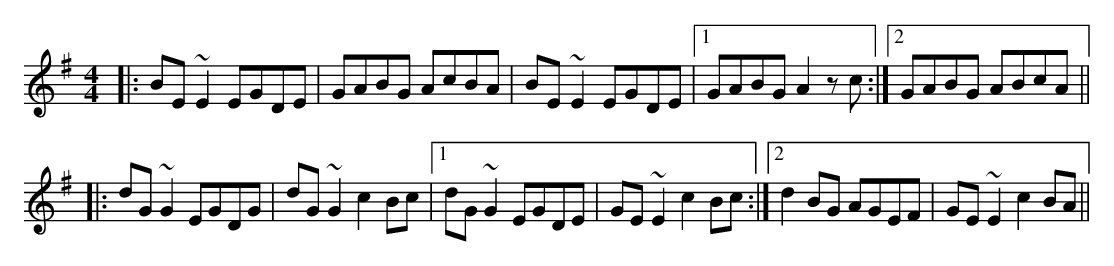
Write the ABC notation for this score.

X:1
M:4/4
K:G
|:BE~E2 EGDE|GABG AcBA|BE~E2 EGDE|1 GABG A2 zc:|2 GABG ABcA||
|:dG~G2 EGDG|dG~G2 c2Bc|1 dG~G2 EGDE|GE~E2 c2Bc:|2 d2BG AGEF|GE~E2 c2BA||
